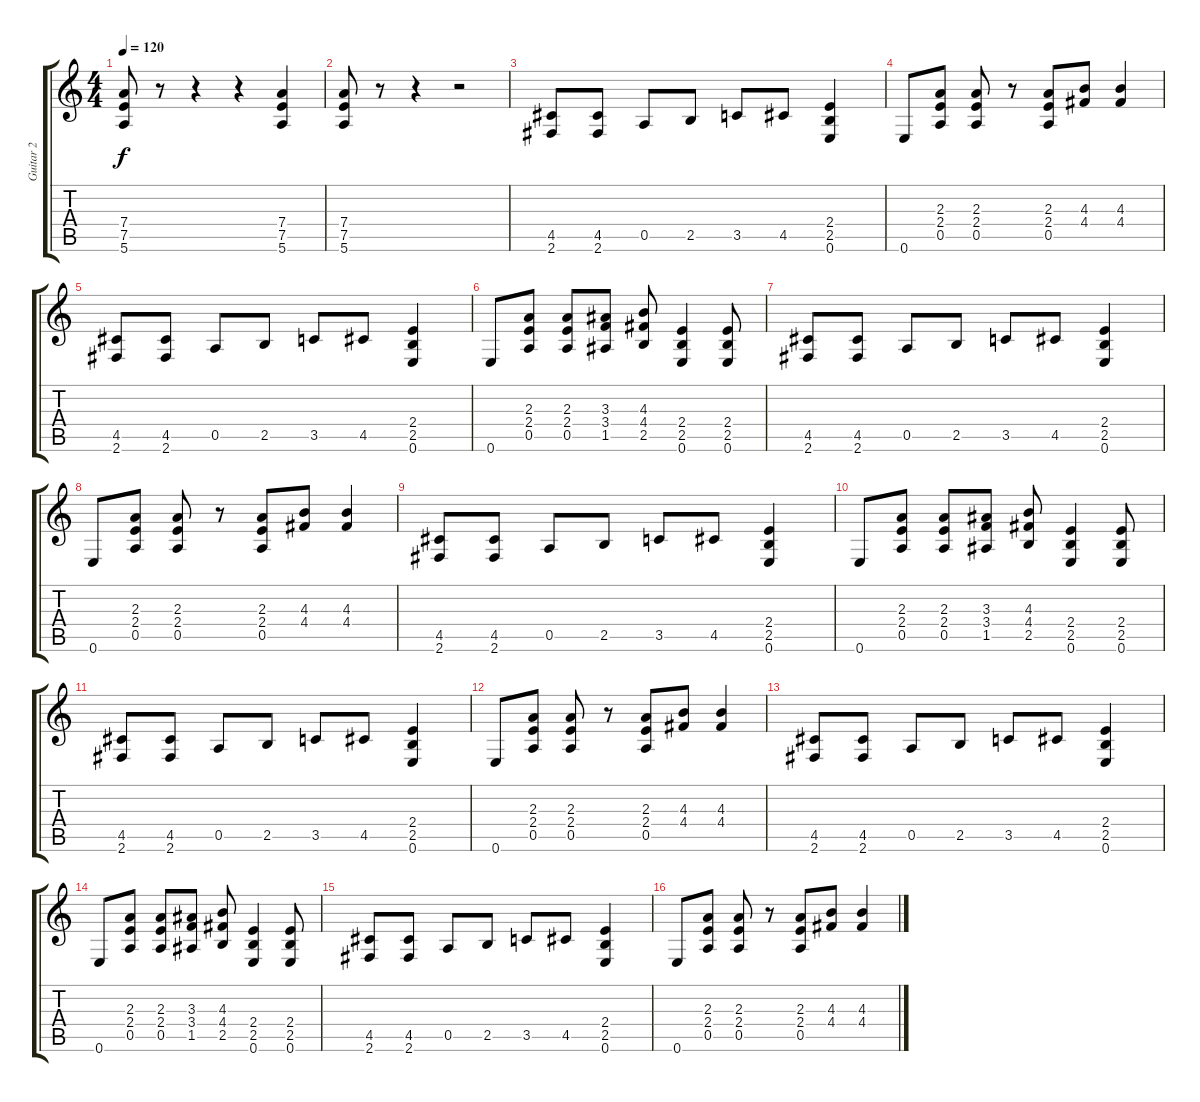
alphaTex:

\track ("Guitar 2" "Guitar 2") {instrument overdrivenguitar}
\staff {score tabs}
\tuning (E4 B3 G3 D3 A2 E2) {hide}
\ts (4 4)
\tempo 120
\clef g2
\ks c
(7.4 7.5 5.6).8{dy f} r.8 r.4 r.4 (7.4 7.5 5.6).4 |
(7.4 7.5 5.6).8 r.8 r.4 r.2 |
(4.5 2.6).8 (4.5 2.6).8 0.5.8 2.5.8 3.5.8 4.5.8 (2.4 2.5 0.6).4 |
0.6.8 (2.3 2.4 0.5).8 (2.3 2.4 0.5).8 r.8 (2.3 2.4 0.5).8 (4.3 4.4).8 (4.3 4.4).4 |
(4.5 2.6).8 (4.5 2.6).8 0.5.8 2.5.8 3.5.8 4.5.8 (2.4 2.5 0.6).4 |
0.6.8 (2.3 2.4 0.5).8 (2.3 2.4 0.5).8 (3.3 3.4 1.5).8 (4.3 4.4 2.5).8 (2.4 2.5 0.6).4 (2.4 2.5 0.6).8 |
(4.5 2.6).8 (4.5 2.6).8 0.5.8 2.5.8 3.5.8 4.5.8 (2.4 2.5 0.6).4 |
0.6.8 (2.3 2.4 0.5).8 (2.3 2.4 0.5).8 r.8 (2.3 2.4 0.5).8 (4.3 4.4).8 (4.3 4.4).4 |
(4.5 2.6).8 (4.5 2.6).8 0.5.8 2.5.8 3.5.8 4.5.8 (2.4 2.5 0.6).4 |
0.6.8 (2.3 2.4 0.5).8 (2.3 2.4 0.5).8 (3.3 3.4 1.5).8 (4.3 4.4 2.5).8 (2.4 2.5 0.6).4 (2.4 2.5 0.6).8 |
(4.5 2.6).8 (4.5 2.6).8 0.5.8 2.5.8 3.5.8 4.5.8 (2.4 2.5 0.6).4 |
0.6.8 (2.3 2.4 0.5).8 (2.3 2.4 0.5).8 r.8 (2.3 2.4 0.5).8 (4.3 4.4).8 (4.3 4.4).4 |
(4.5 2.6).8 (4.5 2.6).8 0.5.8 2.5.8 3.5.8 4.5.8 (2.4 2.5 0.6).4 |
0.6.8 (2.3 2.4 0.5).8 (2.3 2.4 0.5).8 (3.3 3.4 1.5).8 (4.3 4.4 2.5).8 (2.4 2.5 0.6).4 (2.4 2.5 0.6).8 |
(4.5 2.6).8 (4.5 2.6).8 0.5.8 2.5.8 3.5.8 4.5.8 (2.4 2.5 0.6).4 |
0.6.8 (2.3 2.4 0.5).8 (2.3 2.4 0.5).8 r.8 (2.3 2.4 0.5).8 (4.3 4.4).8 (4.3 4.4).4
